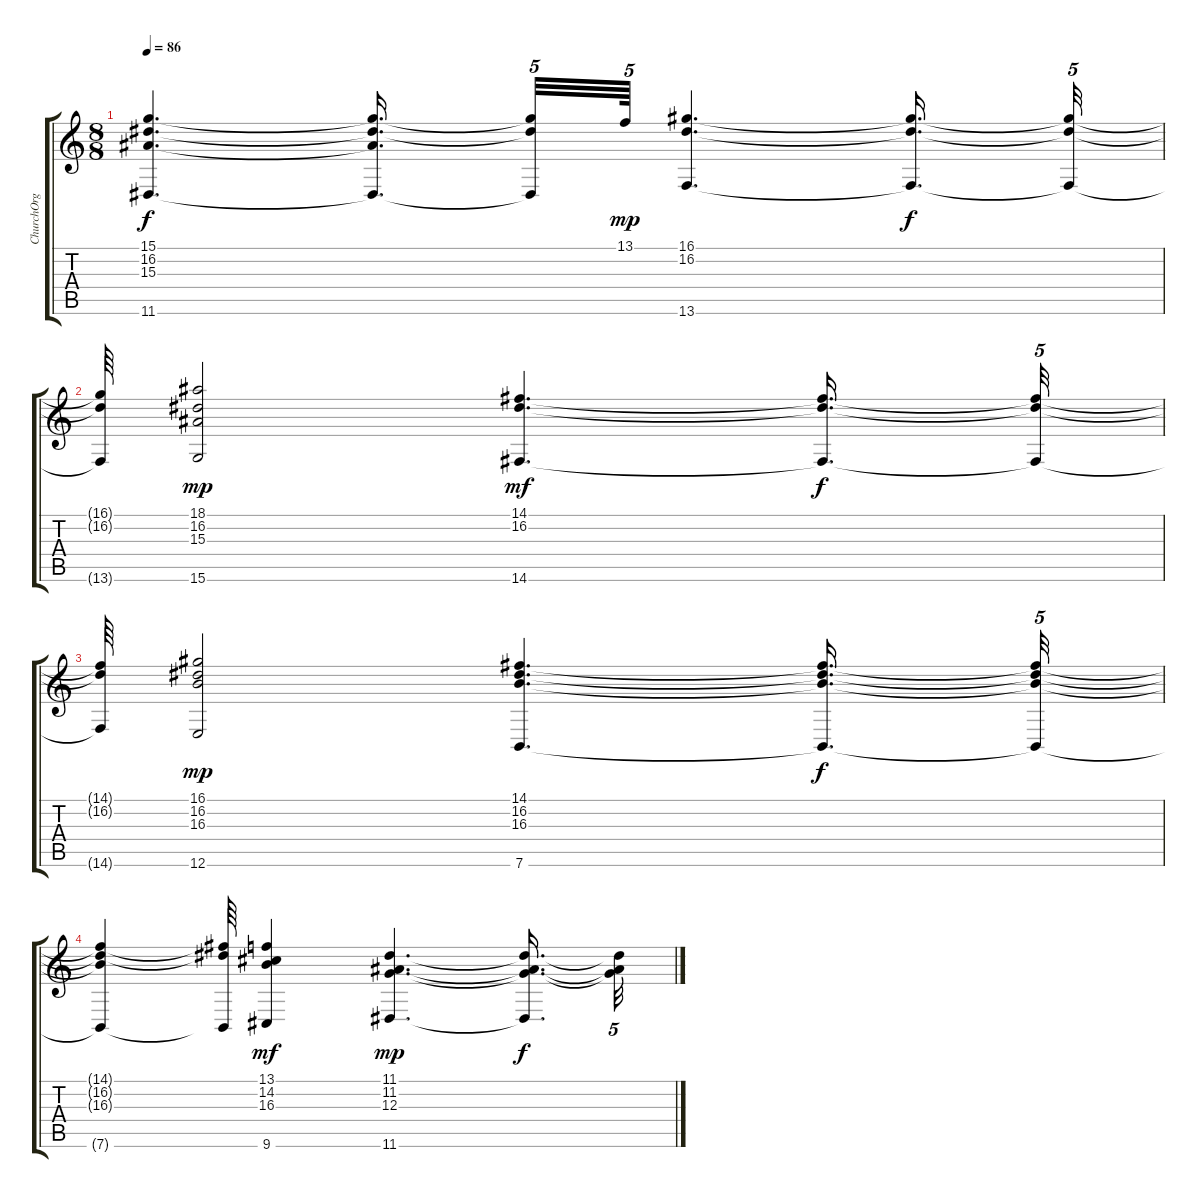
\track ("ChurchOrg" "ChurchOrg") {instrument churchorgan}
\staff {score tabs}
\tuning (E4 B3 G3 D3 A2 E2) {hide}
\ts (8 8)
\tempo 86
\clef g2
\ks c
(15.1{t} 16.2{t} 15.3{t} 11.6{t}).4{d dy f} (15.1{t} 16.2{t} 15.3{t} 11.6{t}).16{d beam splitsecondary} (15.1{t} 16.2{t} 11.6{t}).32{tu (5 4)} 13.1.64{tu (5 4) dy mp volume 12} (16.1 16.2 13.6).4{d} (16.1{t} 16.2{t} 13.6{t}).16{d dy f} (16.1{t} 16.2{t} 13.6{t}).32{tu (5 4)} |
(16.1{t} 16.2{t} 13.6{t}).64 (18.1 16.2 15.3 15.6).2{dy mp} (14.1 16.2 14.6).4{d dy mf} (14.1{t} 16.2{t} 14.6{t}).16{d dy f} (14.1{t} 16.2{t} 14.6{t}).32{tu (5 4)} |
(14.1{t} 16.2{t} 14.6{t}).64 (16.1 16.2 16.3 12.6).2{dy mp} (14.1 16.2 16.3 7.6).4{d} (14.1{t} 16.2{t} 16.3{t} 7.6{t}).16{d dy f} (14.1{t} 16.2{t} 16.3{t} 7.6{t}).32{tu (5 4)} |
(14.1{t} 16.2{t} 16.3{t} 7.6{t}).4 (14.1{t} 16.2{t} 7.6{t}).64 (13.1 14.2 16.3 9.6).4{dy mf} (11.1 11.2 12.3 11.6).4{d dy mp} (11.1{t} 11.2{t} 12.3{t} 11.6{t}).16{d dy f} (11.1{t} 11.2{t} 12.3{t}).32{tu (5 4)}
